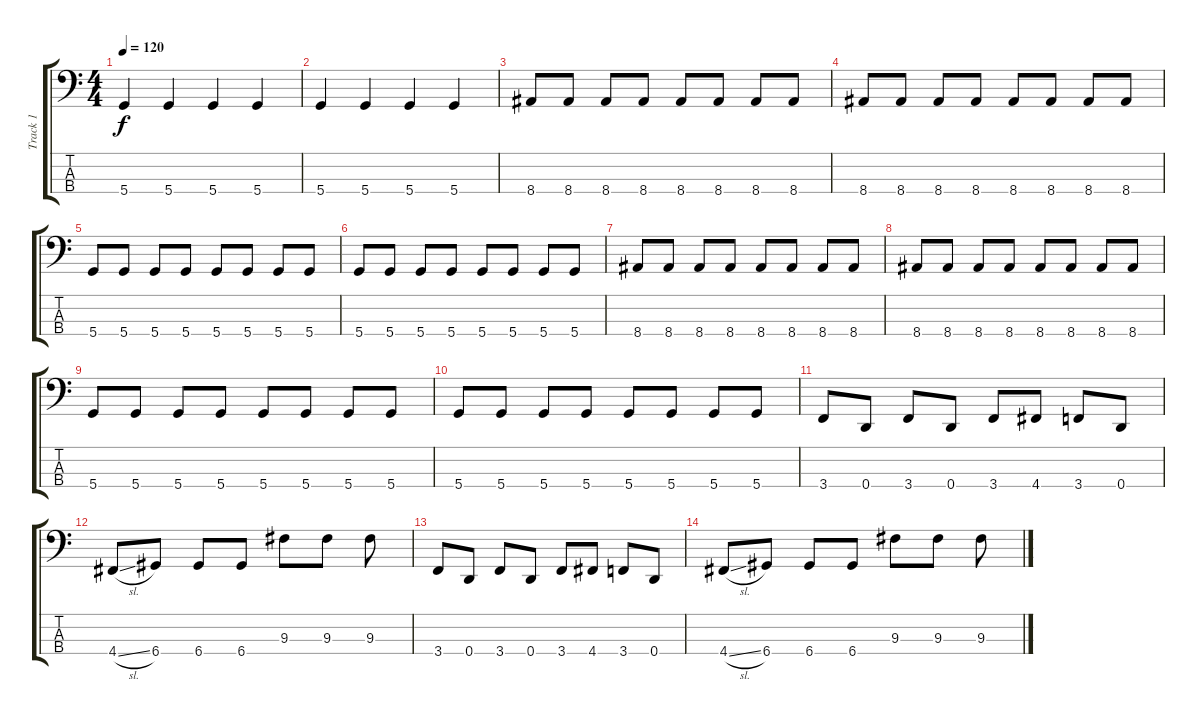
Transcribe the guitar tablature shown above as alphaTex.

\track ("Track 1" "Track 1") {instrument distortionguitar}
\staff {score tabs}
\tuning (G2 D2 A1 D1) {hide}
\ts (4 4)
\tempo 120
\clef f4
\ks c
5.4.4{dy f} 5.4.4 5.4.4 5.4.4 |
5.4.4 5.4.4 5.4.4 5.4.4 |
8.4.8 8.4.8 8.4.8 8.4.8 8.4.8 8.4.8 8.4.8 8.4.8 |
8.4.8 8.4.8 8.4.8 8.4.8 8.4.8 8.4.8 8.4.8 8.4.8 |
5.4.8 5.4.8 5.4.8 5.4.8 5.4.8 5.4.8 5.4.8 5.4.8 |
5.4.8 5.4.8 5.4.8 5.4.8 5.4.8 5.4.8 5.4.8 5.4.8 |
8.4.8 8.4.8 8.4.8 8.4.8 8.4.8 8.4.8 8.4.8 8.4.8 |
8.4.8 8.4.8 8.4.8 8.4.8 8.4.8 8.4.8 8.4.8 8.4.8 |
5.4.8 5.4.8 5.4.8 5.4.8 5.4.8 5.4.8 5.4.8 5.4.8 |
5.4.8 5.4.8 5.4.8 5.4.8 5.4.8 5.4.8 5.4.8 5.4.8 |
3.4.8 0.4.8 3.4.8 0.4.8 3.4.8 4.4.8 3.4.8 0.4.8 |
4.4{sl}.8 6.4.8 6.4.8 6.4.8 9.3.8 9.3.8 9.3.8 |
3.4.8 0.4.8 3.4.8 0.4.8 3.4.8 4.4.8 3.4.8 0.4.8 |
4.4{sl}.8 6.4.8 6.4.8 6.4.8 9.3.8 9.3.8 9.3.8
